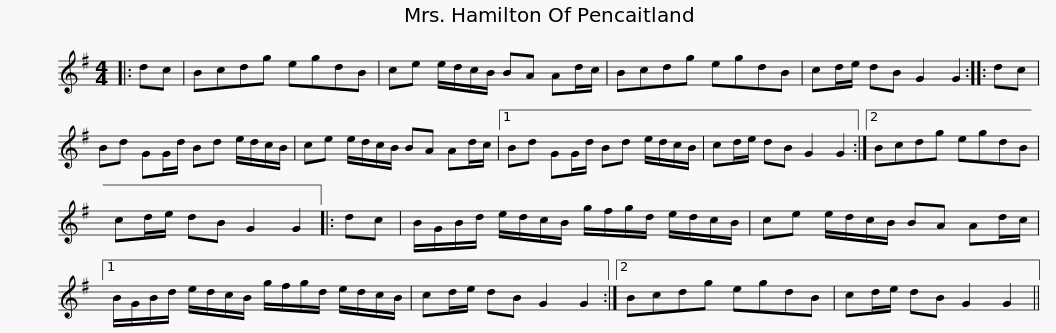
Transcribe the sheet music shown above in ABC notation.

X:1
L:1/8
M:4/4
I:linebreak $
K:G
V:1 treble
V:1
|: dc | Bcdg egdB | ce e/d/c/B/ BA Ad/c/ | Bcdg egdB | cd/e/ dB G2 G2 :: %5
 dc |$ Bd GG/d/ Bd e/d/c/B/ | ce e/d/c/B/ BA Ad/c/ |1 Bd GG/d/ Bd e/d/c/B/ | cd/e/ dB G2 G2 :|2$ %10
 Bcdg egdB | cd/e/ dB G2 G2 |: dc | B/G/B/d/ e/d/c/B/ g/f/g/d/ e/d/c/B/ | ce e/d/c/B/ BA Ad/c/ |1$ %15
 B/G/B/d/ e/d/c/B/ g/f/g/d/ e/d/c/B/ | cd/e/ dB G2 G2 :|2 Bcdg egdB | cd/e/ dB G2 G2 || %19
